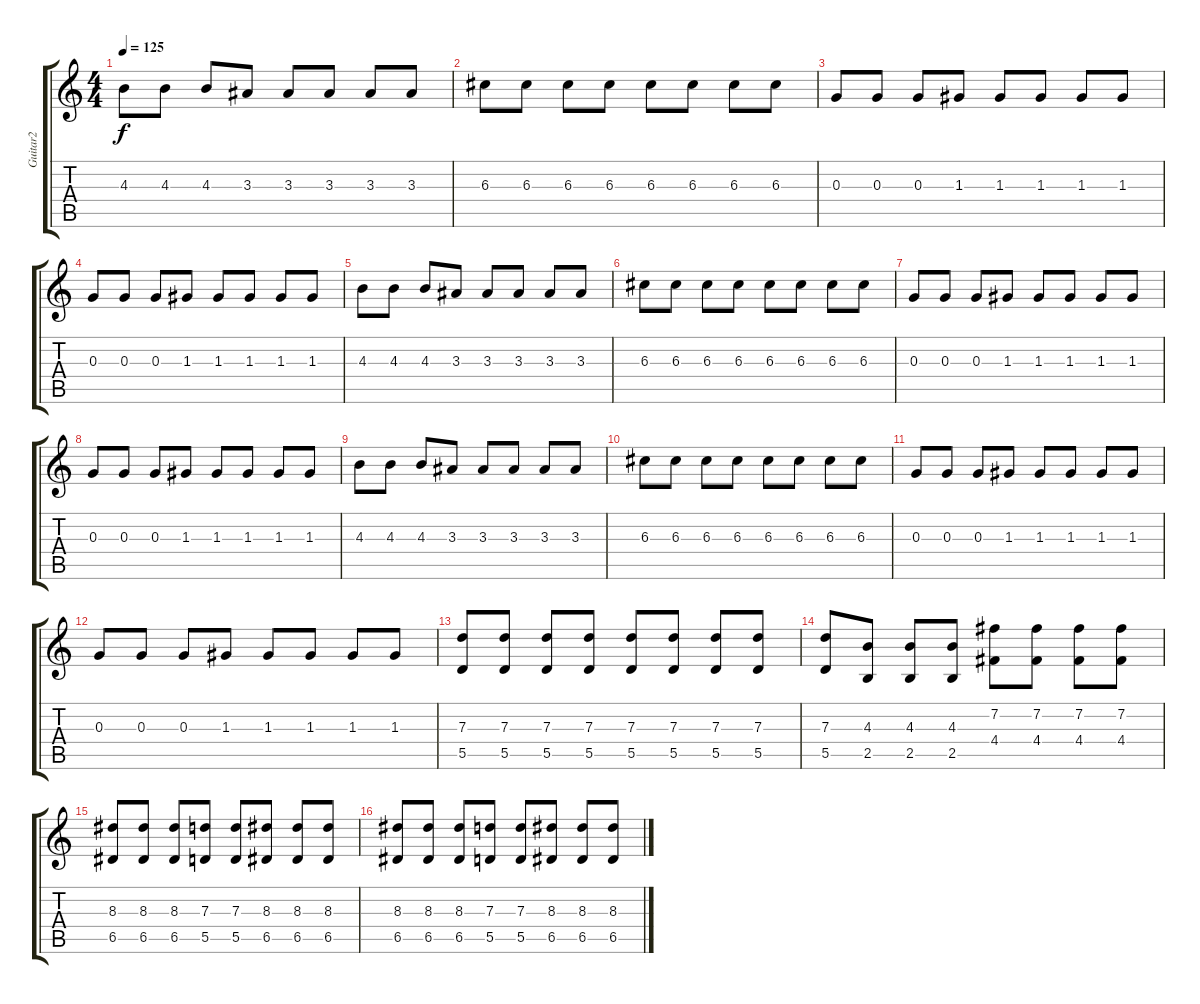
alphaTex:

\track ("Guitar2" "Guitar2") {instrument electricguitarjazz}
\staff {score tabs}
\tuning (E4 B3 G3 D3 A2 E2) {hide}
\ts (4 4)
\tempo 125
\clef g2
\ks c
4.3.8{dy f} 4.3.8 4.3.8 3.3.8 3.3.8 3.3.8 3.3.8 3.3.8 |
6.3.8 6.3.8 6.3.8 6.3.8 6.3.8 6.3.8 6.3.8 6.3.8 |
0.3.8 0.3.8 0.3.8 1.3.8 1.3.8 1.3.8 1.3.8 1.3.8 |
0.3.8 0.3.8 0.3.8 1.3.8 1.3.8 1.3.8 1.3.8 1.3.8 |
4.3.8 4.3.8 4.3.8 3.3.8 3.3.8 3.3.8 3.3.8 3.3.8 |
6.3.8 6.3.8 6.3.8 6.3.8 6.3.8 6.3.8 6.3.8 6.3.8 |
0.3.8 0.3.8 0.3.8 1.3.8 1.3.8 1.3.8 1.3.8 1.3.8 |
0.3.8 0.3.8 0.3.8 1.3.8 1.3.8 1.3.8 1.3.8 1.3.8 |
4.3.8 4.3.8 4.3.8 3.3.8 3.3.8 3.3.8 3.3.8 3.3.8 |
6.3.8 6.3.8 6.3.8 6.3.8 6.3.8 6.3.8 6.3.8 6.3.8 |
0.3.8 0.3.8 0.3.8 1.3.8 1.3.8 1.3.8 1.3.8 1.3.8 |
0.3.8 0.3.8 0.3.8 1.3.8 1.3.8 1.3.8 1.3.8 1.3.8 |
(7.3 5.5).8{instrument distortionguitar} (7.3 5.5).8 (7.3 5.5).8 (7.3 5.5).8 (7.3 5.5).8 (7.3 5.5).8 (7.3 5.5).8 (7.3 5.5).8 |
(7.3 5.5).8 (4.3 2.5).8 (4.3 2.5).8 (4.3 2.5).8 (7.2 4.4).8 (7.2 4.4).8 (7.2 4.4).8 (7.2 4.4).8 |
(8.3 6.5).8 (8.3 6.5).8 (8.3 6.5).8 (7.3 5.5).8 (7.3 5.5).8 (8.3 6.5).8 (8.3 6.5).8 (8.3 6.5).8 |
(8.3 6.5).8 (8.3 6.5).8 (8.3 6.5).8 (7.3 5.5).8 (7.3 5.5).8 (8.3 6.5).8 (8.3 6.5).8 (8.3 6.5).8
